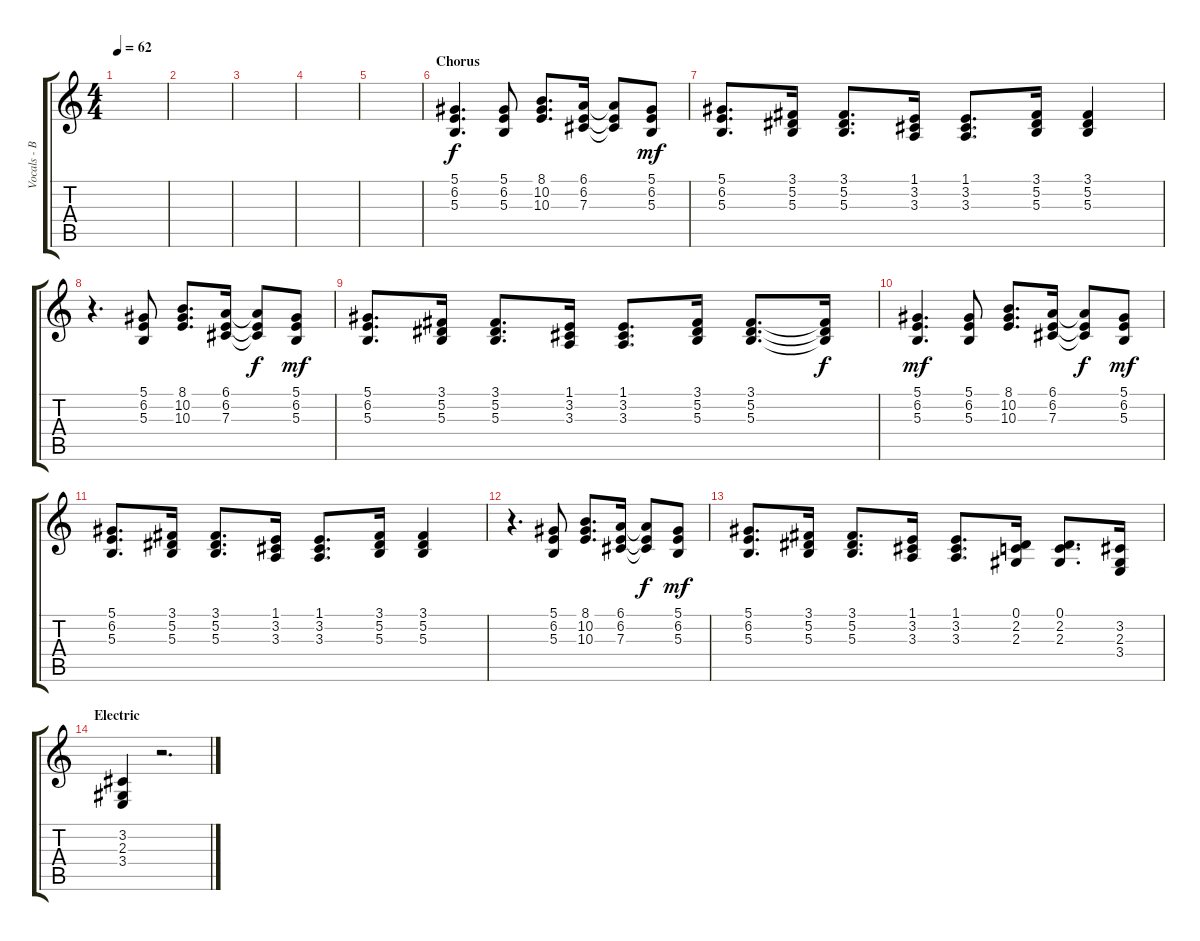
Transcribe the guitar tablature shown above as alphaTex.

\track ("Vocals - Backing Vocals" "Vocals - B") {instrument altosax}
\staff {score tabs}
\tuning (Eb4 Bb3 Gb3 Db3 Ab2 Eb2) {hide}
\ts (4 4)
\tempo 62
\clef g2
\ks c
|
|
|
|
|
\section ("" "Chorus")
(5.1 6.2 5.3).4{d} (5.1 6.2 5.3).8 (8.1 10.2 10.3).8{d} (6.1 6.2 7.3).16 (6.1{t} 6.2{t} 7.3{t}).8{dy f} (5.1 6.2 5.3).8{dy mf} |
(5.1 6.2 5.3).8{d} (3.1 5.2 5.3).16 (3.1 5.2 5.3).8{d} (1.1 3.2 3.3).16 (1.1 3.2 3.3).8{d} (3.1 5.2 5.3).16 (3.1 5.2 5.3).4 |
r.4{d} (5.1 6.2 5.3).8 (8.1 10.2 10.3).8{d} (6.1 6.2 7.3).16 (6.1{t} 6.2{t} 7.3{t}).8{dy f} (5.1 6.2 5.3).8{dy mf} |
(5.1 6.2 5.3).8{d} (3.1 5.2 5.3).16 (3.1 5.2 5.3).8{d} (1.1 3.2 3.3).16 (1.1 3.2 3.3).8{d} (3.1 5.2 5.3).16 (3.1 5.2 5.3).8{d} (3.1{t} 5.2{t} 5.3{t}).16{dy f} |
(5.1 6.2 5.3).4{d dy mf} (5.1 6.2 5.3).8 (8.1 10.2 10.3).8{d} (6.1 6.2 7.3).16 (6.1{t} 6.2{t} 7.3{t}).8{dy f} (5.1 6.2 5.3).8{dy mf} |
(5.1 6.2 5.3).8{d} (3.1 5.2 5.3).16 (3.1 5.2 5.3).8{d} (1.1 3.2 3.3).16 (1.1 3.2 3.3).8{d} (3.1 5.2 5.3).16 (3.1 5.2 5.3).4 |
r.4{d} (5.1 6.2 5.3).8 (8.1 10.2 10.3).8{d} (6.1 6.2 7.3).16 (6.1{t} 6.2{t} 7.3{t}).8{dy f} (5.1 6.2 5.3).8{dy mf} |
(5.1 6.2 5.3).8{d} (3.1 5.2 5.3).16 (3.1 5.2 5.3).8{d} (1.1 3.2 3.3).16 (1.1 3.2 3.3).8{d} (0.1 2.2 2.3).16 (0.1 2.2 2.3).8{d} (3.2 2.3 3.4).16 |
\section ("" "Electric")
(3.2 2.3 3.4).4 r.2{d}
